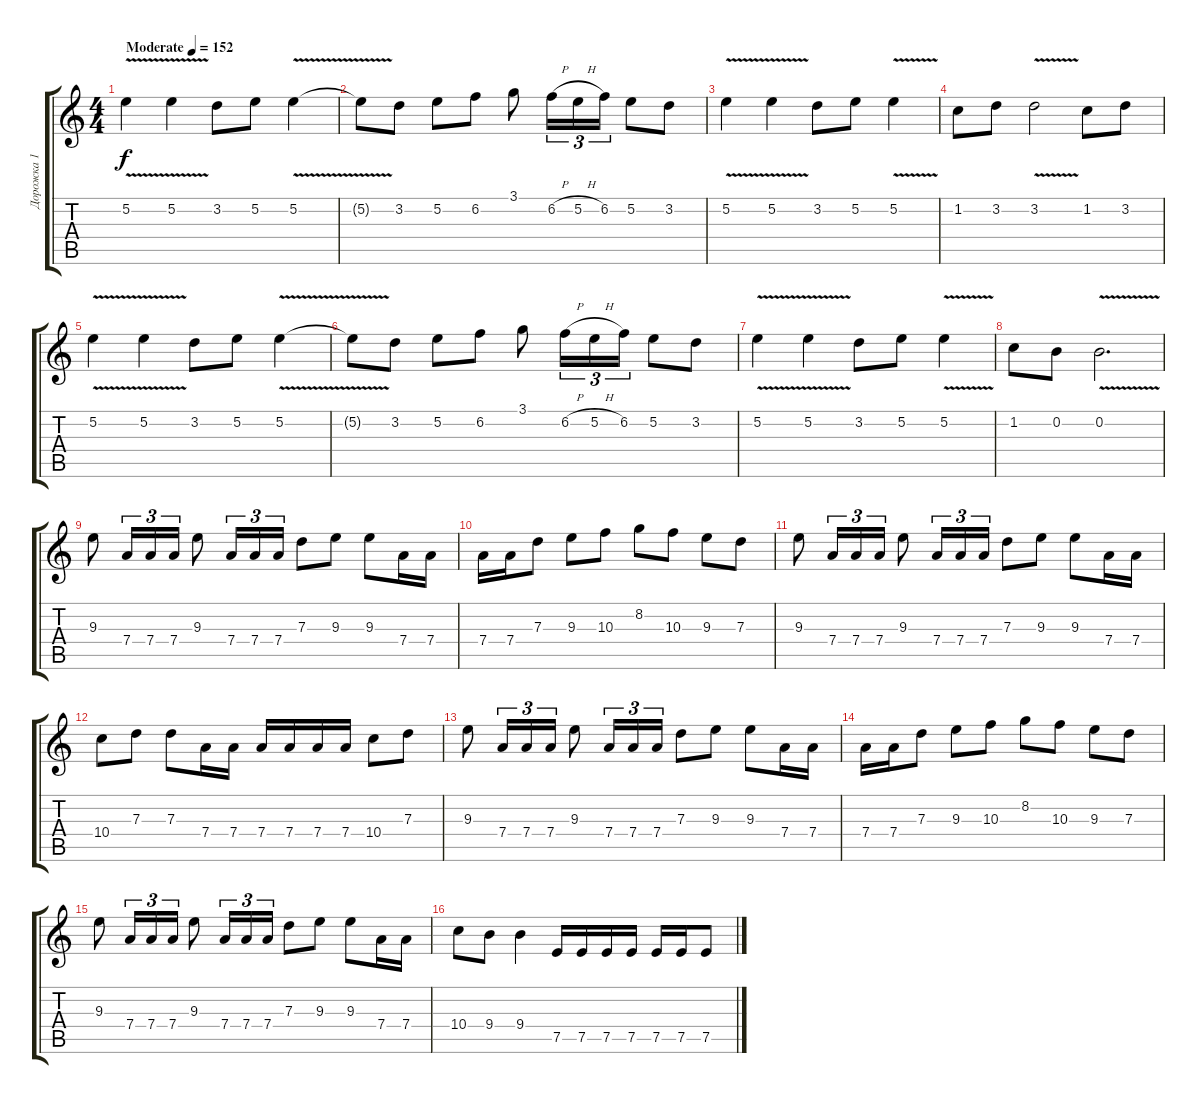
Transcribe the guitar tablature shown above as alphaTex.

\track ("Дорожка 1" "Дорожка 1") {instrument electricguitarclean}
\staff {score tabs}
\tuning (E4 B3 G3 D3 A2 E2) {hide}
\ts (4 4)
\tempo (152 "Moderate")
\clef g2
\ks c
5.2{v}.4{dy f instrument electricguitarclean} 5.2{v}.4 3.2.8 5.2.8 5.2{v}.4 |
5.2{t}.8 3.2.8 5.2.8 6.2.8 3.1.8 6.2{h}.16{tu (3 2)} 5.2{h}.16{tu (3 2)} 6.2.16{tu (3 2)} 5.2.8 3.2.8 |
5.2{v}.4 5.2{v}.4 3.2.8 5.2.8 5.2{v}.4 |
1.2.8 3.2.8 3.2{v}.2 1.2.8 3.2.8 |
5.2{v}.4 5.2{v}.4 3.2.8 5.2.8 5.2{v}.4 |
5.2{t}.8 3.2.8 5.2.8 6.2.8 3.1.8 6.2{h}.16{tu (3 2)} 5.2{h}.16{tu (3 2)} 6.2.16{tu (3 2)} 5.2.8 3.2.8 |
5.2{v}.4 5.2{v}.4 3.2.8 5.2.8 5.2{v}.4 |
1.2.8 0.2.8 0.2{v}.2{d} |
9.3.8{instrument distortionguitar} 7.4.16{tu (3 2)} 7.4.16{tu (3 2)} 7.4.16{tu (3 2)} 9.3.8 7.4.16{tu (3 2)} 7.4.16{tu (3 2)} 7.4.16{tu (3 2)} 7.3.8 9.3.8 9.3.8 7.4.16 7.4.16 |
7.4.16 7.4.16 7.3.8 9.3.8 10.3.8 8.2.8 10.3.8 9.3.8 7.3.8 |
9.3.8 7.4.16{tu (3 2)} 7.4.16{tu (3 2)} 7.4.16{tu (3 2)} 9.3.8 7.4.16{tu (3 2)} 7.4.16{tu (3 2)} 7.4.16{tu (3 2)} 7.3.8 9.3.8 9.3.8 7.4.16 7.4.16 |
10.4.8 7.3.8 7.3.8 7.4.16 7.4.16 7.4.16 7.4.16 7.4.16 7.4.16 10.4.8 7.3.8 |
9.3.8 7.4.16{tu (3 2)} 7.4.16{tu (3 2)} 7.4.16{tu (3 2)} 9.3.8 7.4.16{tu (3 2)} 7.4.16{tu (3 2)} 7.4.16{tu (3 2)} 7.3.8 9.3.8 9.3.8 7.4.16 7.4.16 |
7.4.16 7.4.16 7.3.8 9.3.8 10.3.8 8.2.8 10.3.8 9.3.8 7.3.8 |
9.3.8 7.4.16{tu (3 2)} 7.4.16{tu (3 2)} 7.4.16{tu (3 2)} 9.3.8 7.4.16{tu (3 2)} 7.4.16{tu (3 2)} 7.4.16{tu (3 2)} 7.3.8 9.3.8 9.3.8 7.4.16 7.4.16 |
10.4.8 9.4.8 9.4.4 7.5.16 7.5.16 7.5.16 7.5.16 7.5.16 7.5.16 7.5.8
